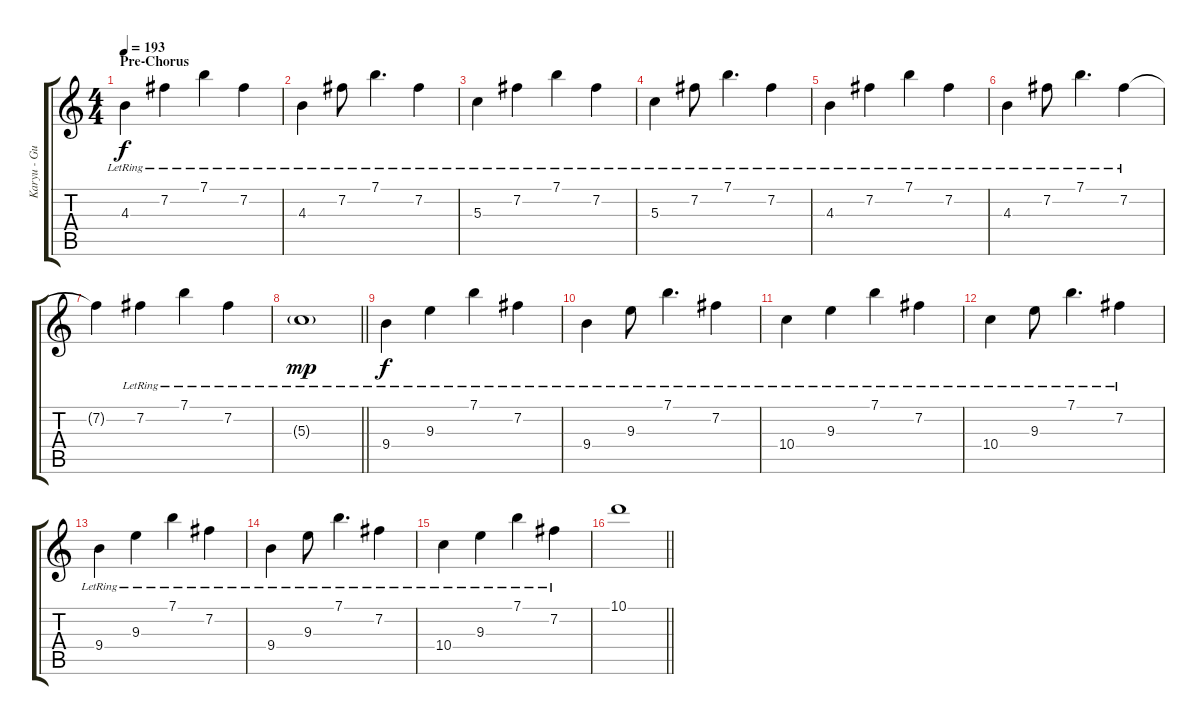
\track ("Karyu - Guitar 2" "Karyu - Gu") {instrument distortionguitar}
\staff {score tabs}
\tuning (E4 B3 G3 D3 A2 D2) {hide}
\ts (4 4)
\section ("" "Pre-Chorus")
\tempo 193
\clef g2
\ks c
4.3{lr}.4{dy f instrument electricguitarclean} 7.2{lr}.4 7.1{lr}.4 7.2{lr}.4 |
4.3{lr}.4 7.2{lr}.8 7.1{lr}.4{d} 7.2{lr}.4 |
5.3{lr}.4 7.2{lr}.4 7.1{lr}.4 7.2{lr}.4 |
5.3{lr}.4 7.2{lr}.8 7.1{lr}.4{d} 7.2{lr}.4 |
4.3{lr}.4 7.2{lr}.4 7.1{lr}.4 7.2{lr}.4 |
4.3{lr}.4 7.2{lr}.8 7.1{lr}.4{d} 7.2{lr}.4 |
7.2{t}.4 7.2{lr}.4 7.1{lr}.4 7.2{lr}.4 |
\barLineRight lightlight
5.3{g lr}.1{dy mp} |
\section ("" "")
9.4{lr}.4{dy f} 9.3{lr}.4 7.1{lr}.4 7.2{lr}.4 |
9.4{lr}.4 9.3{lr}.8 7.1{lr}.4{d} 7.2{lr}.4 |
10.4{lr}.4 9.3{lr}.4 7.1{lr}.4 7.2{lr}.4 |
10.4{lr}.4 9.3{lr}.8 7.1{lr}.4{d} 7.2{lr}.4 |
9.4{lr}.4 9.3{lr}.4 7.1{lr}.4 7.2{lr}.4 |
9.4{lr}.4 9.3{lr}.8 7.1{lr}.4{d} 7.2{lr}.4 |
10.4{lr}.4 9.3{lr}.4 7.1{lr}.4 7.2{lr}.4 |
\barLineRight lightlight
10.1.1
